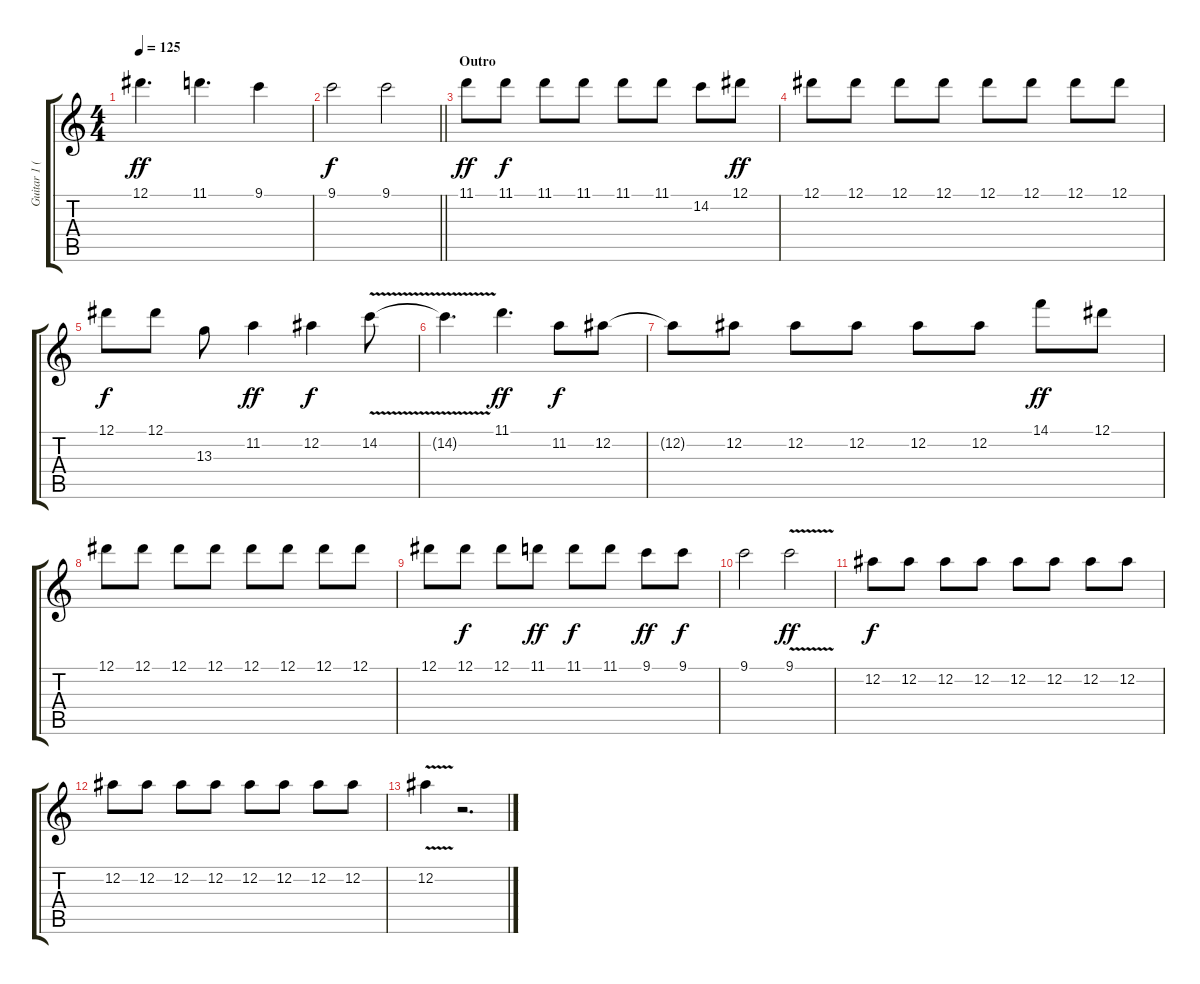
\track ("Guitar 1 (Lead)" "Guitar 1 (") {solo instrument overdrivenguitar}
\staff {score tabs}
\tuning (Eb4 Bb3 Gb3 Db3 Ab2 Eb2) {hide}
\ts (4 4)
\tempo 125
\clef g2
\ks c
12.1.4{d dy ff} 11.1.4{d} 9.1.4 |
\barLineRight lightlight
9.1.2{dy f} 9.1.2 |
\section ("" "Outro")
11.1.8{dy ff volume 13} 11.1.8{dy f} 11.1.8 11.1.8 11.1.8 11.1.8 14.2.8 12.1.8{dy ff} |
12.1.8 12.1.8 12.1.8 12.1.8 12.1.8 12.1.8 12.1.8 12.1.8 |
12.1.8{dy f} 12.1.8 13.3.8 11.2.4{dy ff} 12.2.4{dy f} 14.2{v}.8 |
14.2{t}.4{d} 11.1.4{d dy ff} 11.2.8{dy f} 12.2.8 |
12.2{t}.8 12.2.8 12.2.8 12.2.8 12.2.8 12.2.8 14.1.8{dy ff} 12.1.8 |
12.1.8 12.1.8 12.1.8 12.1.8 12.1.8 12.1.8 12.1.8 12.1.8 |
12.1.8 12.1.8{dy f} 12.1.8 11.1.8{dy ff} 11.1.8{dy f} 11.1.8 9.1.8{dy ff} 9.1.8{dy f} |
9.1.2 9.1{v}.2{dy ff} |
12.2.8{dy f} 12.2.8 12.2.8 12.2.8 12.2.8 12.2.8 12.2.8 12.2.8 |
12.2.8 12.2.8 12.2.8 12.2.8 12.2.8 12.2.8 12.2.8 12.2.8 |
12.2{v}.4 r.2{d}
